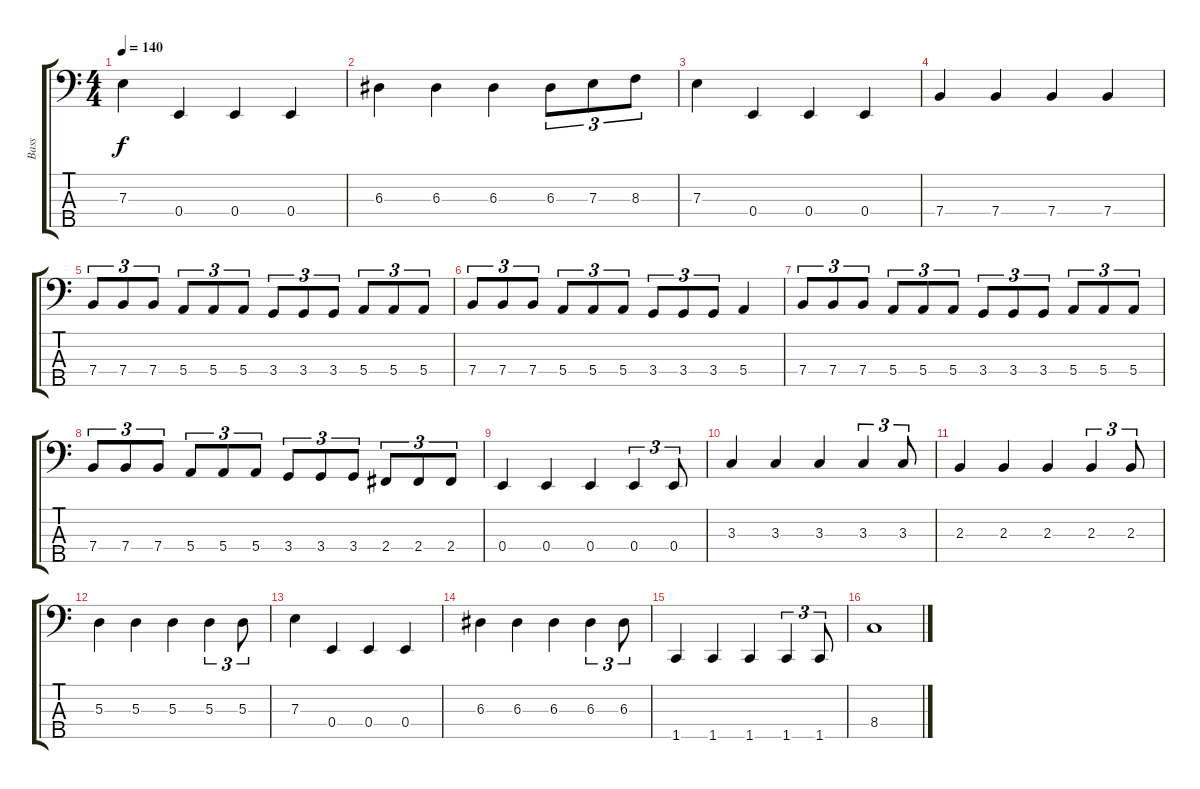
\track ("Bass" "Bass") {instrument electricbassfinger}
\staff {score tabs}
\tuning (G2 D2 A1 E1 B0) {hide}
\ts (4 4)
\tempo 140
\clef f4
\ks c
7.3.4{dy f} 0.4.4 0.4.4 0.4.4 |
6.3.4 6.3.4 6.3.4 6.3.8{tu (3 2)} 7.3.8{tu (3 2)} 8.3.8{tu (3 2)} |
7.3.4 0.4.4 0.4.4 0.4.4 |
7.4.4 7.4.4 7.4.4 7.4.4 |
7.4.8{tu (3 2)} 7.4.8{tu (3 2)} 7.4.8{tu (3 2)} 5.4.8{tu (3 2)} 5.4.8{tu (3 2)} 5.4.8{tu (3 2)} 3.4.8{tu (3 2)} 3.4.8{tu (3 2)} 3.4.8{tu (3 2)} 5.4.8{tu (3 2)} 5.4.8{tu (3 2)} 5.4.8{tu (3 2)} |
7.4.8{tu (3 2)} 7.4.8{tu (3 2)} 7.4.8{tu (3 2)} 5.4.8{tu (3 2)} 5.4.8{tu (3 2)} 5.4.8{tu (3 2)} 3.4.8{tu (3 2)} 3.4.8{tu (3 2)} 3.4.8{tu (3 2)} 5.4.4 |
7.4.8{tu (3 2)} 7.4.8{tu (3 2)} 7.4.8{tu (3 2)} 5.4.8{tu (3 2)} 5.4.8{tu (3 2)} 5.4.8{tu (3 2)} 3.4.8{tu (3 2)} 3.4.8{tu (3 2)} 3.4.8{tu (3 2)} 5.4.8{tu (3 2)} 5.4.8{tu (3 2)} 5.4.8{tu (3 2)} |
7.4.8{tu (3 2)} 7.4.8{tu (3 2)} 7.4.8{tu (3 2)} 5.4.8{tu (3 2)} 5.4.8{tu (3 2)} 5.4.8{tu (3 2)} 3.4.8{tu (3 2)} 3.4.8{tu (3 2)} 3.4.8{tu (3 2)} 2.4.8{tu (3 2)} 2.4.8{tu (3 2)} 2.4.8{tu (3 2)} |
0.4.4 0.4.4 0.4.4 0.4.4{tu (3 2)} 0.4.8{tu (3 2)} |
3.3.4 3.3.4 3.3.4 3.3.4{tu (3 2)} 3.3.8{tu (3 2)} |
2.3.4 2.3.4 2.3.4 2.3.4{tu (3 2)} 2.3.8{tu (3 2)} |
5.3.4 5.3.4 5.3.4 5.3.4{tu (3 2)} 5.3.8{tu (3 2)} |
7.3.4 0.4.4 0.4.4 0.4.4 |
6.3.4 6.3.4 6.3.4 6.3.4{tu (3 2)} 6.3.8{tu (3 2)} |
1.5.4 1.5.4 1.5.4 1.5.4{tu (3 2)} 1.5.8{tu (3 2)} |
8.4.1
